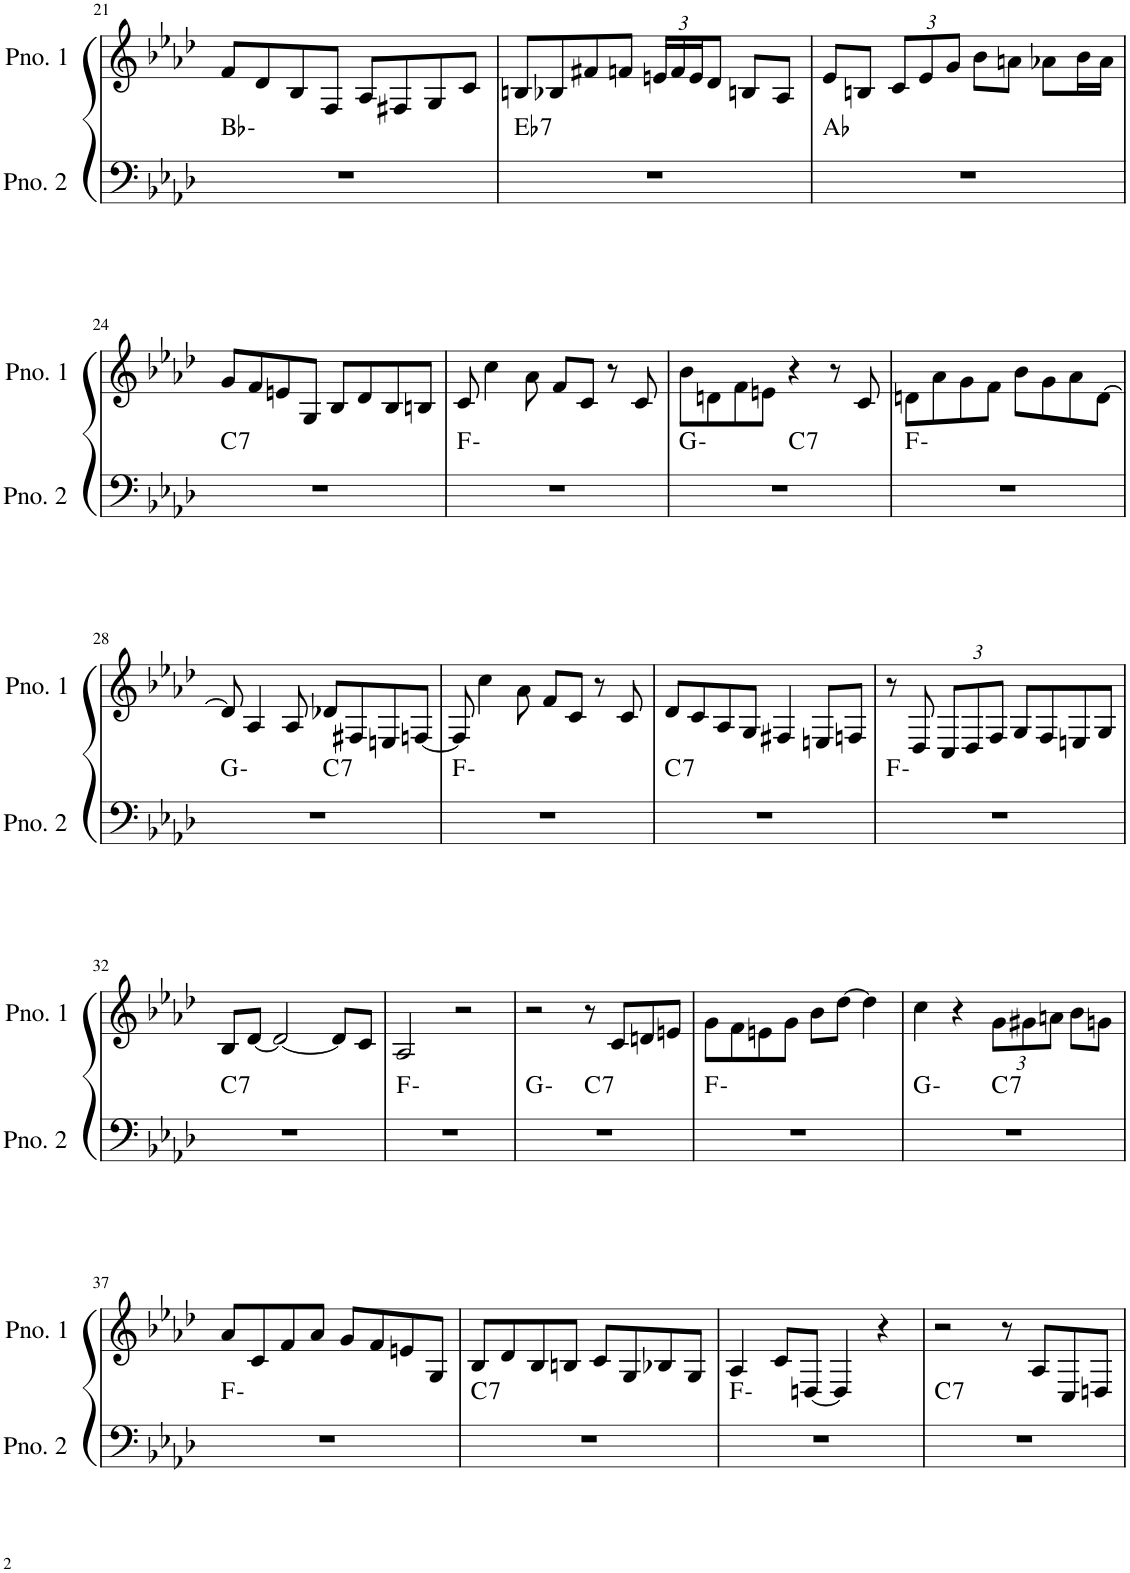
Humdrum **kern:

**kern	**harte	**kern
*part2	*part2	*part1
*staff2	*	*staff1
*I"ピアノ 2	*	*I"ピアノ 1
!!LO:PB:g=z
*clefF4	*	*clefG2
*k[b-e-a-d-]	*	*k[b-e-a-d-]
*M4/4	*	*M4/4
=21	=21	=21
1r	Bb:min	8f/L
.	.	8d-/
.	.	8B-/
.	.	8F/J
.	.	8A-/L
.	.	8F#X/
.	.	8G/
.	.	8c/J
=22	=22	=22
!	!LO:H:kt=7	!
1r	Eb:7	8Bn/L
.	.	8B-X/
.	.	8f#X/
.	.	8fn/J
*	*	*Xbrackettup
.	.	24en/LL
.	.	24f/
.	.	24e/J
.	.	8d-/J
.	.	8Bn/L
.	.	8A-/J
=23	=23	=23
1r	Ab:maj	8e-/L
.	.	8Bn/J
.	.	12c/L
.	.	12e-/
.	.	12g/J
.	.	8b-\L
.	.	8an\J
.	.	8a-X\L
.	.	16b-\L
.	.	16a-\JJ
!!LO:LB:g=z
=24	=24	=24
!	!LO:H:kt=7	!
1r	C:7	8g/L
.	.	8f/
.	.	8en/
.	.	8G/J
.	.	8B-/L
.	.	8d-/
.	.	8B-/
.	.	8Bn/J
=25	=25	=25
1r	F:min	8c/
.	.	4cc\
.	.	8a-\
.	.	8f/L
.	.	8c/J
.	.	8r
.	.	8c/
=26	=26	=26
*^	*	*
1r	2ryy	G:min	8b-\L
.	.	.	8dn\
.	.	.	8f\
.	.	.	8en\J
!	!	!LO:H:kt=7	!
.	2ryy	C:7	4r
.	.	.	8r
.	.	.	8c/
*v	*v	*	*
=27	=27	=27
1r	F:min	8dn\L
.	.	8a-\
.	.	8g\
.	.	8f\J
.	.	8b-\L
.	.	8g\
.	.	8a-\
.	.	[8d\J
!!LO:LB:g=z
=28	=28	=28
*^	*	*
1r	2ryy	G:min	8d/]
.	.	.	4A-/
.	.	.	8A-/
!	!	!LO:H:kt=7	!
.	2ryy	C:7	8d-X/L
.	.	.	8F#X/
.	.	.	8En/
.	.	.	[8Fn/J
*v	*v	*	*
=29	=29	=29
1r	F:min	8F/]
.	.	4cc\
.	.	8a-\
.	.	8f/L
.	.	8c/J
.	.	8r
.	.	8c/
=30	=30	=30
!	!LO:H:kt=7	!
1r	C:7	8d-/L
.	.	8c/
.	.	8A-/
.	.	8G/J
.	.	4F#X/
.	.	8En/L
.	.	8Fn/J
=31	=31	=31
1r	F:min	8r
.	.	8D-/
.	.	12C/L
.	.	12D-/
.	.	12F/J
.	.	8G/L
.	.	8F/
.	.	8En/
.	.	8G/J
!!LO:LB:g=z
=32	=32	=32
!	!LO:H:kt=7	!
1r	C:7	8B-/L
.	.	[8d-/J
.	.	2d-/_
.	.	8d-/L]
.	.	8c/J
=33	=33	=33
1r	F:min	2A-/
.	.	2r
=34	=34	=34
*^	*	*
1r	2ryy	G:min	2r
!	!	!LO:H:kt=7	!
.	2ryy	C:7	8r
.	.	.	8c/L
.	.	.	8dn/
.	.	.	8en/J
*v	*v	*	*
=35	=35	=35
1r	F:min	8g\L
.	.	8f\
.	.	8en\
.	.	8g\J
.	.	8b-\L
.	.	[8dd-\J
.	.	4dd-\]
=36	=36	=36
*^	*	*
1r	2ryy	G:min	4cc\
.	.	.	4r
!	!	!LO:H:kt=7	!
.	2ryy	C:7	12g\L
.	.	.	12g#X\
.	.	.	12an\J
.	.	.	8b-\L
.	.	.	8gn\J
*v	*v	*	*
!!LO:LB:g=z
=37	=37	=37
1r	F:min	8a-/L
.	.	8c/
.	.	8f/
.	.	8a-/J
.	.	8g/L
.	.	8f/
.	.	8en/
.	.	8G/J
=38	=38	=38
!	!LO:H:kt=7	!
1r	C:7	8B-/L
.	.	8d-/
.	.	8B-/
.	.	8Bn/J
.	.	8c/L
.	.	8G/
.	.	8B-X/
.	.	8G/J
=39	=39	=39
1r	F:min	4A-/
.	.	8c/L
.	.	[8Dn/J
.	.	4D/]
.	.	4r
=40	=40	=40
!	!LO:H:kt=7	!
1r	C:7	2r
.	.	8r
.	.	8A-/L
.	.	8C/
.	.	8Dn/J
=	=	=
*-	*-	*-
